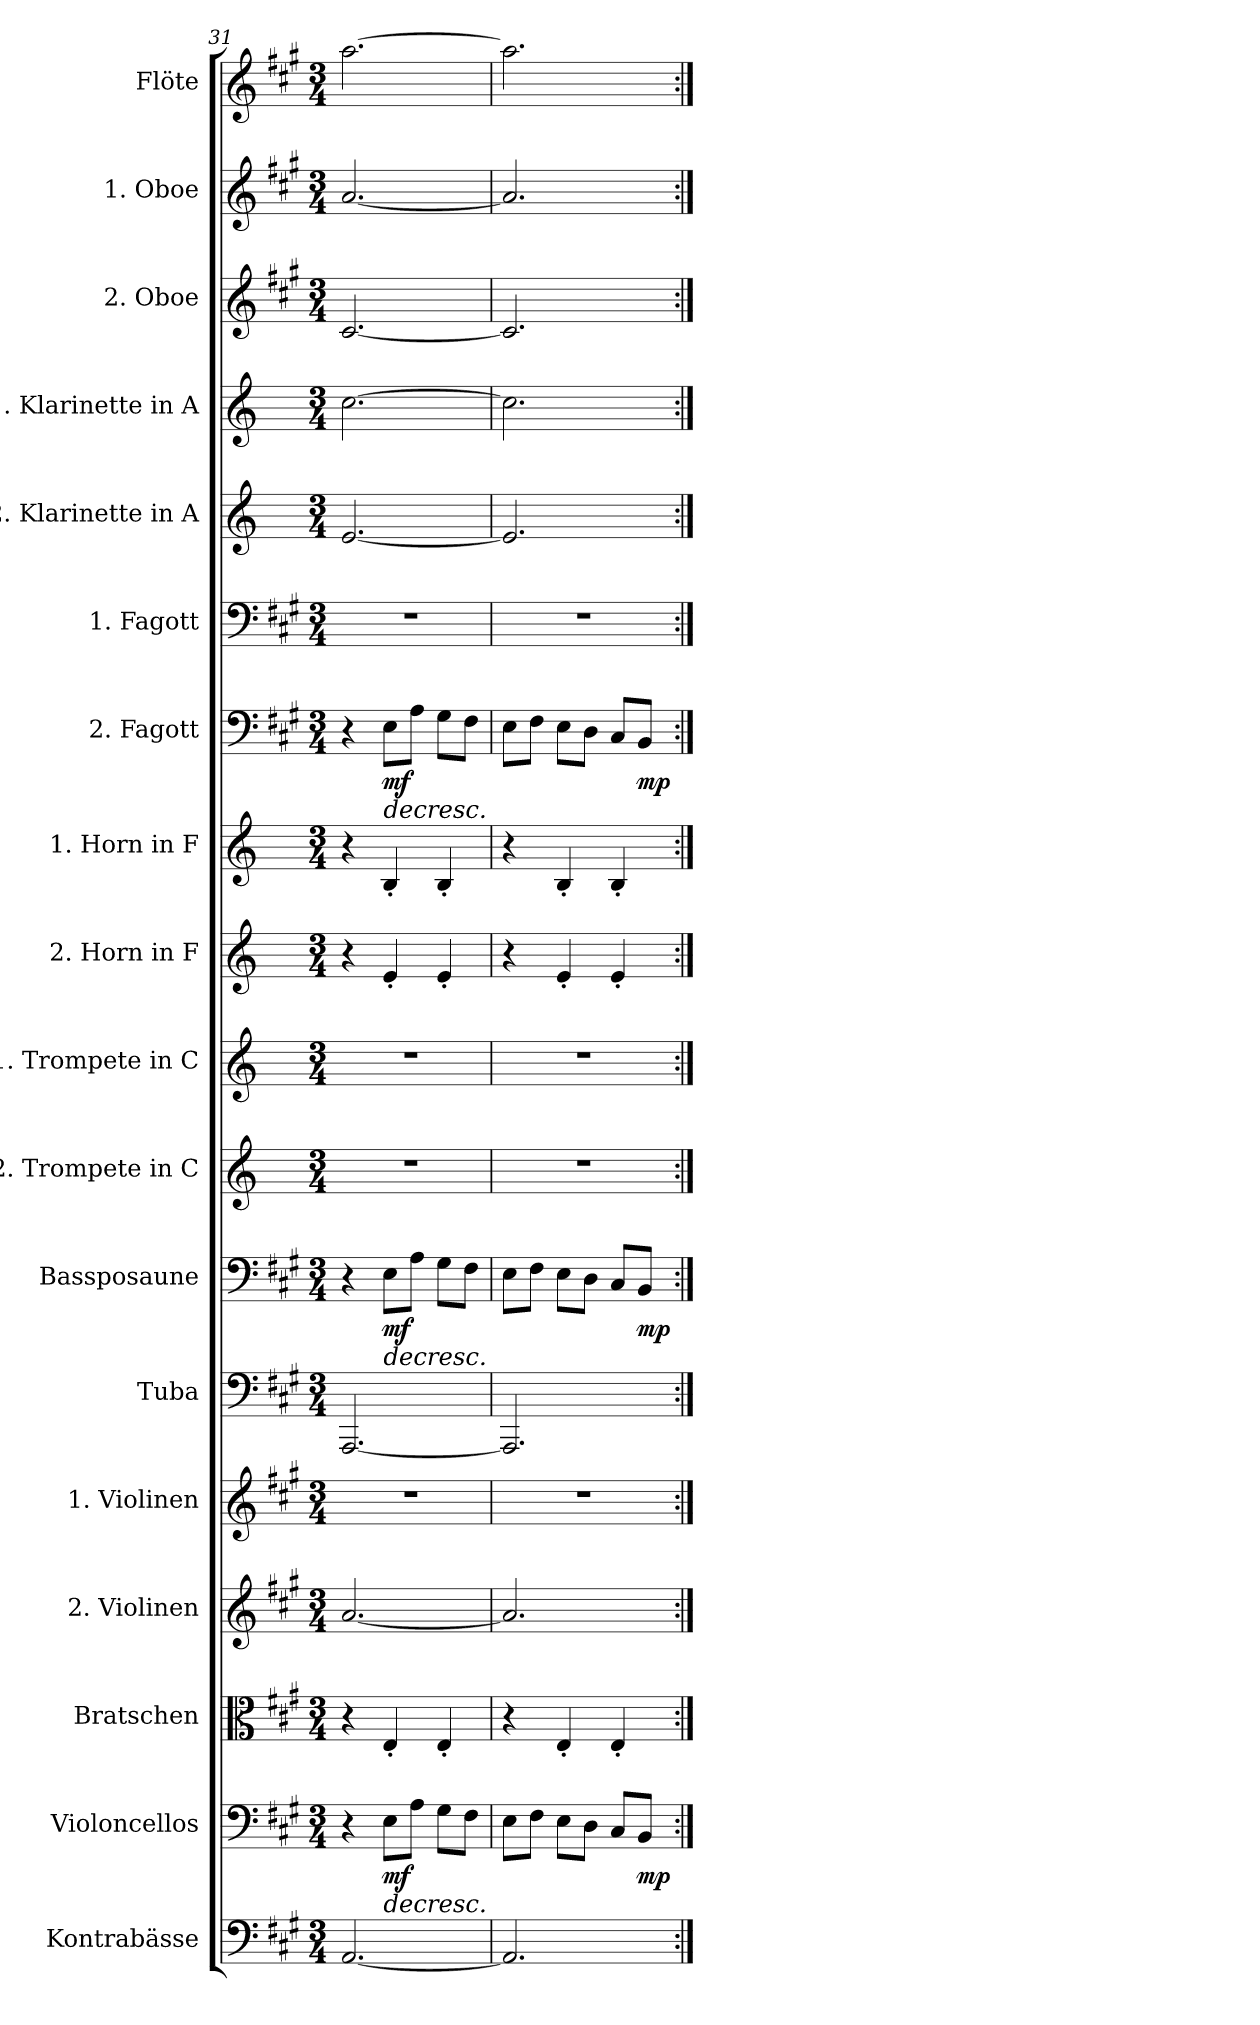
**kern	**kern	**dynam	**kern	**kern	**kern	**kern	**kern	**dynam	**kern	**kern	**kern	**kern	**kern	**dynam	**kern	**kern	**kern	**kern	**kern	**kern
*part18	*part17	*part17	*part16	*part15	*part14	*part13	*part12	*part12	*part11	*part10	*part9	*part8	*part7	*part7	*part6	*part5	*part4	*part3	*part2	*part1
*staff18	*staff17	*staff17	*staff16	*staff15	*staff14	*staff13	*staff12	*staff12	*staff11	*staff10	*staff9	*staff8	*staff7	*staff7	*staff6	*staff5	*staff4	*staff3	*staff2	*staff1
*I"Kontrabässe	*I"Violoncellos	*	*I"Bratschen	*I"2. Violinen	*I"1. Violinen	*I"Tuba	*I"Bassposaune	*	*I"2. Trompete in C	*I"1. Trompete in C	*I"2. Horn in F	*I"1. Horn in F	*I"2. Fagott	*	*I"1. Fagott	*I"2. Klarinette in A	*I"1. Klarinette in A	*I"2. Oboe	*I"1. Oboe	*I"Flöte
*I'Kbs.	*I'Vcs.	*	*I'Bran.	*I'2. Vln.	*I'1. Vln.	*I'Tba.	*I'B.psn.	*	*	*	*	*	*I'2. Fgt.	*	*I'1. Fgt.	*	*	*I'2. Ob.	*I'1. Ob.	*I'Fl.
*clefF4	*clefF4	*	*clefC3	*clefG2	*clefG2	*clefF4	*clefF4	*	*clefG2	*clefG2	*clefG2	*clefG2	*clefF4	*	*clefF4	*clefG2	*clefG2	*clefG2	*clefG2	*clefG2
*ITrd7c12	*	*	*	*	*	*	*	*	*	*	*ITrd4c7	*ITrd4c7	*	*	*	*ITrd2c3	*ITrd2c3	*	*	*
*k[f#c#g#]	*k[f#c#g#]	*	*k[f#c#g#]	*k[f#c#g#]	*k[f#c#g#]	*k[f#c#g#]	*k[f#c#g#]	*	*k[]	*k[]	*k[b-]	*k[b-]	*k[f#c#g#]	*	*k[f#c#g#]	*k[f#c#g#]	*k[f#c#g#]	*k[f#c#g#]	*k[f#c#g#]	*k[f#c#g#]
*M3/4	*M3/4	*	*M3/4	*M3/4	*M3/4	*M3/4	*M3/4	*	*M3/4	*M3/4	*M3/4	*M3/4	*M3/4	*	*M3/4	*M3/4	*M3/4	*M3/4	*M3/4	*M3/4
=31	=31	=31	=31	=31	=31	=31	=31	=31	=31	=31	=31	=31	=31	=31	=31	=31	=31	=31	=31	=31
[2.AAA/	4r	.	4r	[2.a/	2.r	[2.AAA/	4r	.	2.r	2.r	4r	4r	4r	.	2.r	[2.c#/	[2.a\	[2.c#/	[2.a/	[2.aa\
!	!	!LO:HP:b	!	!	!	!	!	!LO:HP:b	!	!	!	!	!	!LO:HP:b	!	!	!	!	!	!
!	!	!LO:DY:n=1:b	!	!	!	!	!	!LO:DY:n=1:b	!	!	!	!	!	!LO:DY:n=1:b	!	!	!	!	!	!
.	8E\L	> mf	4E'/	.	.	.	8E\L	> mf	.	.	4A'/	4E'/	8E\L	> mf	.	.	.	.	.	.
.	8A\J	.	.	.	.	.	8A\J	.	.	.	.	.	8A\J	.	.	.	.	.	.	.
.	8G#\L	.	4E'/	.	.	.	8G#\L	.	.	.	4A'/	4E'/	8G#\L	.	.	.	.	.	.	.
.	8F#\J	.	.	.	.	.	8F#\J	.	.	.	.	.	8F#\J	.	.	.	.	.	.	.
=32	=32	=32	=32	=32	=32	=32	=32	=32	=32	=32	=32	=32	=32	=32	=32	=32	=32	=32	=32	=32
2.AAA/]	8E\L	.	4r	2.a/]	2.r	2.AAA/]	8E\L	.	2.r	2.r	4r	4r	8E\L	.	2.r	2.c#/]	2.a\]	2.c#/]	2.a/]	2.aa\]
.	8F#\J	.	.	.	.	.	8F#\J	.	.	.	.	.	8F#\J	.	.	.	.	.	.	.
.	8E\L	.	4E'/	.	.	.	8E\L	.	.	.	4A'/	4E'/	8E\L	.	.	.	.	.	.	.
.	8D\J	.	.	.	.	.	8D\J	.	.	.	.	.	8D\J	.	.	.	.	.	.	.
.	8C#/L	.	4E'/	.	.	.	8C#/L	.	.	.	4A'/	4E'/	8C#/L	.	.	.	.	.	.	.
!	!	!LO:DY:b	!	!	!	!	!	!LO:DY:b	!	!	!	!	!	!LO:DY:b	!	!	!	!	!	!
.	8BB/J	mp	.	.	.	.	8BB/J	mp	.	.	.	.	8BB/J	mp	.	.	.	.	.	.
.	.	]	.	.	.	.	.	]	.	.	.	.	.	]	.	.	.	.	.	.
=:|!	=:|!	=:|!	=:|!	=:|!	=:|!	=:|!	=:|!	=:|!	=:|!	=:|!	=:|!	=:|!	=:|!	=:|!	=:|!	=:|!	=:|!	=:|!	=:|!	=:|!
*-	*-	*-	*-	*-	*-	*-	*-	*-	*-	*-	*-	*-	*-	*-	*-	*-	*-	*-	*-	*-
